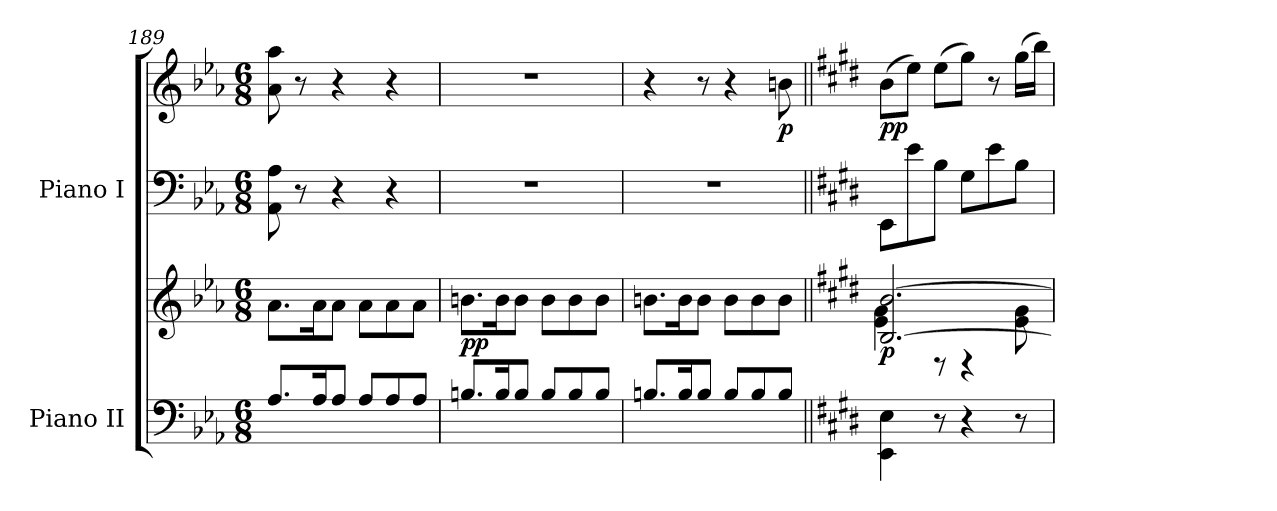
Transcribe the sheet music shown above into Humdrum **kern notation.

**kern	**kern	**dynam	**kern	**kern	**dynam
*part2	*part2	*part2	*part1	*part1	*part1
*staff4	*staff3	*staff3/4	*staff2	*staff1	*staff1/2
*I"Piano II	*	*	*I"Piano I	*	*
*I'Pno. II	*	*	*I'Pno. I	*	*
*clefF4	*clefG2	*	*clefF4	*clefG2	*
*k[b-e-a-]	*k[b-e-a-]	*	*k[b-e-a-]	*k[b-e-a-]	*
*M6/8	*M6/8	*	*M6/8	*M6/8	*
=189	=189	=189	=189	=189	=189
8.A-/L	8.a-\L	.	8AA-!\ 8A-!\	8a-!\ 8aa-!\	.
.	.	.	8r	8r	.
16A-/K	16a-\K	.	.	.	.
8A-/J	8a-\J	.	4r	4r	.
8A-/L	8a-\L	.	.	.	.
8A-/	8a-\	.	4r	4r	.
8A-/J	8a-\J	.	.	.	.
=190	=190	=190	=190	=190	=190
!	!	!LO:DY:b	!	!	!
8.Bn/L	8.bn\L	pp	2.r	2.r	.
16B/K	16b\K	.	.	.	.
8B/J	8b\J	.	.	.	.
8B/L	8b\L	.	.	.	.
8B/	8b\	.	.	.	.
8B/J	8b\J	.	.	.	.
!!LO:PB:g=z
=191	=191	=191	=191	=191	=191
8.Bn/L	8.bn\L	.	2.r	4r	.
16B/K	16b\K	.	.	.	.
8B/J	8b\J	.	.	8r	.
8B/L	8b\L	.	.	4r	.
8B/	8b\	.	.	.	.
!	!	!	!	!	!LO:DY:b
8B/J	8b\J	.	.	8bn\	p
=192||	=192||	=192||	=192||	=192||	=192||
*k[f#c#g#d#]	*k[f#c#g#d#]	*	*k[f#c#g#d#]	*k[f#c#g#d#]	*
*	*^	*	*	*	*
!	!	!	!LO:DY:b	!	!	!LO:DY:a=2
4EE\ 4E\	[2.B/ [2.b/	4e\ 4g#\	p	8EE\L	(>8b\L	pp
.	.	.	.	8e\	8ee\J)	.
8r	.	8r	.	8B\J	(>8ee\L	.
4r	.	4r	.	8G#\L	8gg#\J)	.
.	.	.	.	8e\	8r	.
8r	.	8e\ 8g#\	.	8B\J	(>16gg#\LL	.
.	.	.	.	.	16bb\JJ)	.
*	*v	*v	*	*	*	*
=	=	=	=	=	=
*-	*-	*-	*-	*-	*-
